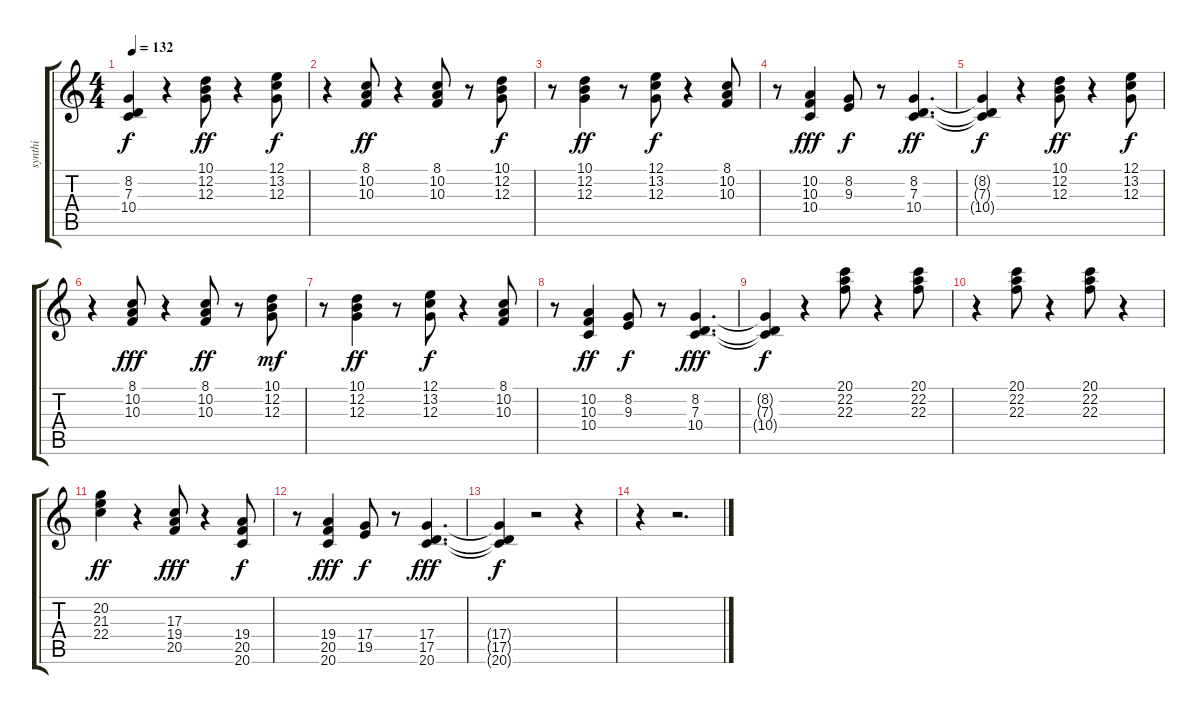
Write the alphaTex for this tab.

\track ("synthi" "synthi") {instrument lead1square}
\staff {score tabs}
\tuning (E4 B3 G3 D3 A2 E2) {hide}
\ts (4 4)
\tempo 132
\clef g2
\ks c
(8.2{t} 7.3{t} 10.4{t}).4{dy f} r.4 (10.1 12.2 12.3).8{dy ff} r.4 (12.1 13.2 12.3).8{dy f} |
r.4 (8.1 10.2 10.3).8{dy ff} r.4 (8.1 10.2 10.3).8 r.8 (10.1 12.2 12.3).8{dy f} |
r.8 (10.1 12.2 12.3).4{dy ff} r.8 (12.1 13.2 12.3).8{dy f} r.4 (8.1 10.2 10.3).8 |
r.8 (10.2 10.3 10.4).4{dy fff} (8.2 9.3).8{dy f} r.8 (8.2 7.3 10.4).4{d dy ff} |
(8.2{t} 7.3{t} 10.4{t}).4{dy f} r.4 (10.1 12.2 12.3).8{dy ff} r.4 (12.1 13.2 12.3).8{dy f} |
r.4 (8.1 10.2 10.3).8{dy fff} r.4 (8.1 10.2 10.3).8{dy ff} r.8 (10.1 12.2 12.3).8{dy mf} |
r.8 (10.1 12.2 12.3).4{dy ff} r.8 (12.1 13.2 12.3).8{dy f} r.4 (8.1 10.2 10.3).8 |
r.8 (10.2 10.3 10.4).4{dy ff} (8.2 9.3).8{dy f} r.8 (8.2 7.3 10.4).4{d dy fff} |
(8.2{t} 7.3{t} 10.4{t}).4{dy f} r.4 (20.1 22.2 22.3).8 r.4 (20.1 22.2 22.3).8 |
r.4 (20.1 22.2 22.3).8 r.4 (20.1 22.2 22.3).8 r.4 |
(20.2 21.3 22.4).4{dy ff} r.4 (17.3 19.4 20.5).8{dy fff} r.4 (19.4 20.5 20.6).8{dy f} |
r.8 (19.4 20.5 20.6).4{dy fff} (17.4 19.5).8{dy f} r.8 (17.4 17.5 20.6).4{d dy fff} |
(17.4{t} 17.5{t} 20.6{t}).4{dy f} r.2 r.4 |
r.4 r.2{d}
